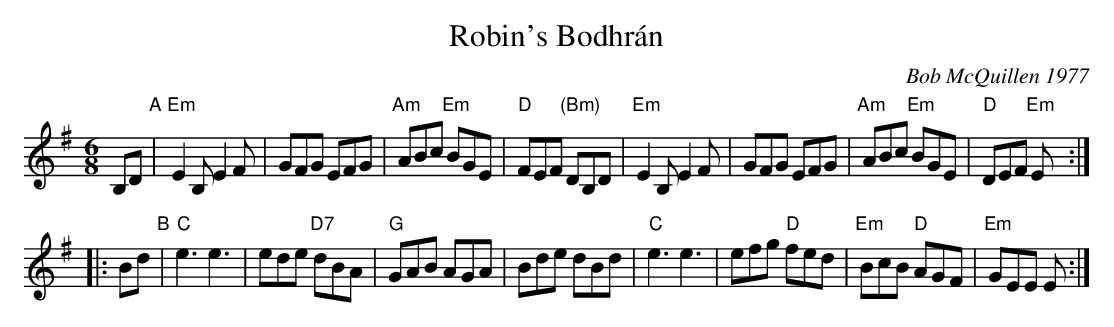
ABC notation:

X:1
T: Robin's Bodhr\'an
C: Bob McQuillen 1977
M: 6/8
L: 1/8
K: Em
B,D "A"\
| "Em"E2B, E2F | GFG EFG | "Am"ABc "Em"BGE | "D"FEF "(Bm)"DB,D \
| "Em"E2B, E2F | GFG EFG | "Am"ABc "Em"BGE | "D"DEF "Em"E :|
|: Bd "B"\
| "C"e3 e3 | ede "D7"dBA | "G"GAB AGA | Bde dBd \
| "C"e3 e3 | efg "D"fed | "Em"BcB "D"AGF | "Em"GEE E :|
